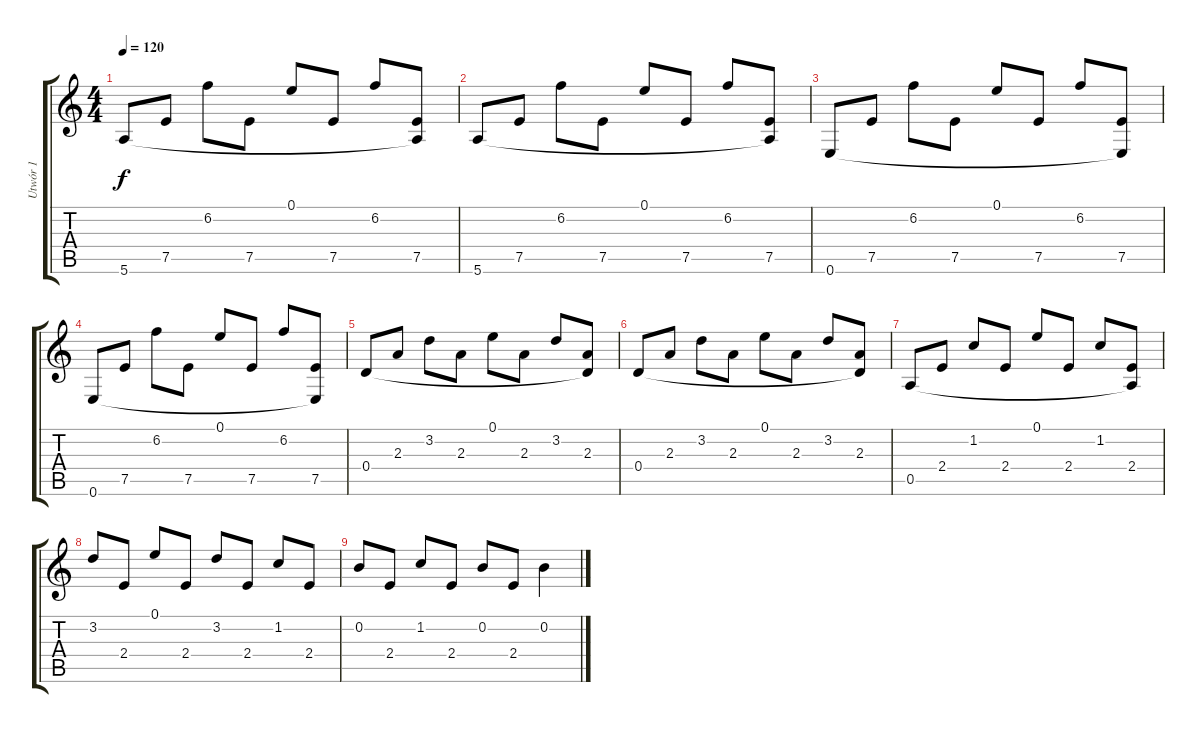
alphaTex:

\track ("Utwór 1" "Utwór 1") {instrument acousticguitarnylon}
\staff {score tabs}
\tuning (E4 B3 G3 D3 A2 E2) {hide}
\ts (4 4)
\tempo 120
\clef g2
\ks c
5.6.8{dy f instrument acousticguitarnylon} 7.5.8 6.2.8 7.5.8 0.1.8 7.5.8 6.2.8 (7.5 5.6{t}).8 |
5.6.8 7.5.8 6.2.8 7.5.8 0.1.8 7.5.8 6.2.8 (7.5 5.6{t}).8 |
0.6.8 7.5.8 6.2.8 7.5.8 0.1.8 7.5.8 6.2.8 (7.5 0.6{t}).8 |
0.6.8 7.5.8 6.2.8 7.5.8 0.1.8 7.5.8 6.2.8 (7.5 0.6{t}).8 |
0.4.8 2.3.8 3.2.8 2.3.8 0.1.8 2.3.8 3.2.8 (2.3 0.4{t}).8 |
0.4.8 2.3.8 3.2.8 2.3.8 0.1.8 2.3.8 3.2.8 (2.3 0.4{t}).8 |
0.5.8 2.4.8 1.2.8 2.4.8 0.1.8 2.4.8 1.2.8 (2.4 0.5{t}).8 |
3.2.8 2.4.8 0.1.8 2.4.8 3.2.8 2.4.8 1.2.8 2.4.8 |
0.2.8 2.4.8 1.2.8 2.4.8 0.2.8 2.4.8 0.2.4
